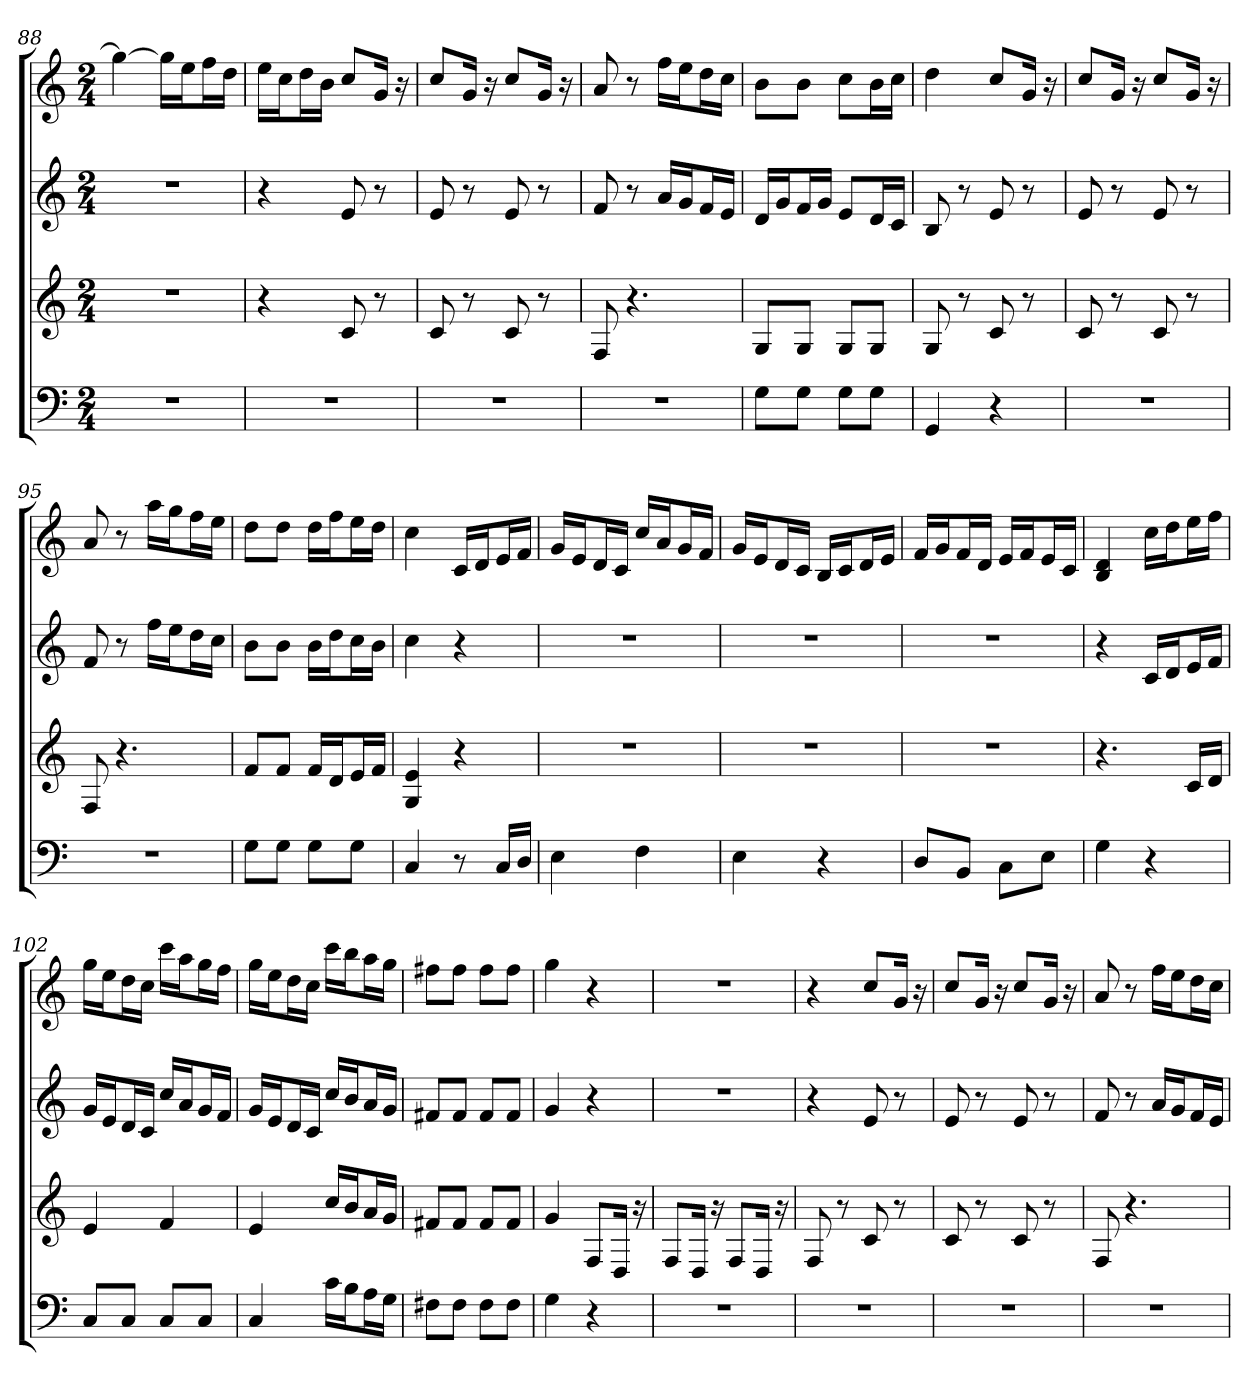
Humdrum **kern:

**kern	**kern	**kern	**kern
*part4	*part3	*part2	*part1
*staff4	*staff3	*staff2	*staff1
*k[]	*k[]	*k[]	*k[]
*C:	*C:	*C:	*C:
*M2/4	*M2/4	*M2/4	*M2/4
=88	=88	=88	=88
2r	2r	2r	4gg_
.	.	.	16ggLL]
.	.	.	16eeJ
.	.	.	16ffL
.	.	.	16ddJJ
=89	=89	=89	=89
2r	4r	4r	16eeLL
.	.	.	16ccJ
.	.	.	16ddL
.	.	.	16bJJ
.	8c	8e	8ccL
.	8r	8r	16gJk
.	.	.	16r
=90	=90	=90	=90
2r	8c	8e	8ccL
.	8r	8r	16gJk
.	.	.	16r
.	8c	8e	8ccL
.	8r	8r	16gJk
.	.	.	16r
=91	=91	=91	=91
2r	8F	8f	8a
.	4.r	8r	8r
.	.	16aLL	16ffLL
.	.	16gJ	16eeJ
.	.	16fL	16ddL
.	.	16eJJ	16ccJJ
=92	=92	=92	=92
8GL	8GL	16dLL	8bL
.	.	16gJ	.
8GJ	8GJ	16fL	8bJ
.	.	16gJJ	.
8GL	8GL	8eL	8ccL
8GJ	8GJ	16dL	16bL
.	.	16cJJ	16ccJJ
=93	=93	=93	=93
4GG	8G	8B	4dd
.	8r	8r	.
4r	8c	8e	8ccL
.	8r	8r	16gJk
.	.	.	16r
=94	=94	=94	=94
2r	8c	8e	8ccL
.	8r	8r	16gJk
.	.	.	16r
.	8c	8e	8ccL
.	8r	8r	16gJk
.	.	.	16r
=95	=95	=95	=95
2r	8F	8f	8a
.	4.r	8r	8r
.	.	16ffLL	16aaLL
.	.	16eeJ	16ggJ
.	.	16ddL	16ffL
.	.	16ccJJ	16eeJJ
=96	=96	=96	=96
8GL	8fL	8bL	8ddL
8GJ	8fJ	8bJ	8ddJ
8GL	16fLL	16bLL	16ddLL
.	16dJ	16ddJ	16ffJ
8GJ	16eL	16ccL	16eeL
.	16fJJ	16bJJ	16ddJJ
=97	=97	=97	=97
4C	4G 4e	4cc	4cc
8r	4r	4r	16cLL
.	.	.	16dJ
16CLL	.	.	16eL
16DJJ	.	.	16fJJ
=98	=98	=98	=98
4E	2r	2r	16gLL
.	.	.	16eJ
.	.	.	16dL
.	.	.	16cJJ
4F	.	.	16ccLL
.	.	.	16aJ
.	.	.	16gL
.	.	.	16fJJ
=99	=99	=99	=99
4E	2r	2r	16gLL
.	.	.	16eJ
.	.	.	16dL
.	.	.	16cJJ
4r	.	.	16BLL
.	.	.	16cJ
.	.	.	16dL
.	.	.	16eJJ
=100	=100	=100	=100
8DL	2r	2r	16fLL
.	.	.	16gJ
8BBJ	.	.	16fL
.	.	.	16dJJ
8CL	.	.	16eLL
.	.	.	16fJ
8EJ	.	.	16eL
.	.	.	16cJJ
=101	=101	=101	=101
4G	4.r	4r	4B 4d
4r	.	16cLL	16ccLL
.	.	16dJ	16ddJ
.	16cLL	16eL	16eeL
.	16dJJ	16fJJ	16ffJJ
=102	=102	=102	=102
8CL	4e	16gLL	16ggLL
.	.	16eJ	16eeJ
8CJ	.	16dL	16ddL
.	.	16cJJ	16ccJJ
8CL	4f	16ccLL	16cccLL
.	.	16aJ	16aaJ
8CJ	.	16gL	16ggL
.	.	16fJJ	16ffJJ
=103	=103	=103	=103
4C	4e	16gLL	16ggLL
.	.	16eJ	16eeJ
.	.	16dL	16ddL
.	.	16cJJ	16ccJJ
16cLL	16ccLL	16ccLL	16cccLL
16BJ	16bJ	16bJ	16bbJ
16AL	16aL	16aL	16aaL
16GJJ	16gJJ	16gJJ	16ggJJ
=104	=104	=104	=104
8F#XL	8f#XL	8f#XL	8ff#XL
8F#J	8f#J	8f#J	8ff#J
8F#L	8f#L	8f#L	8ff#L
8F#J	8f#J	8f#J	8ff#J
=105	=105	=105	=105
4G	4g	4g	4gg
4r	8FL	4r	4r
.	16DJk	.	.
.	16r	.	.
=106	=106	=106	=106
2r	8FL	2r	2r
.	16DJk	.	.
.	16r	.	.
.	8FL	.	.
.	16DJk	.	.
.	16r	.	.
=107	=107	=107	=107
2r	8F	4r	4r
.	8r	.	.
.	8c	8e	8ccL
.	8r	8r	16gJk
.	.	.	16r
=108	=108	=108	=108
2r	8c	8e	8ccL
.	8r	8r	16gJk
.	.	.	16r
.	8c	8e	8ccL
.	8r	8r	16gJk
.	.	.	16r
=109	=109	=109	=109
2r	8F	8f	8a
.	4.r	8r	8r
.	.	16aLL	16ffLL
.	.	16gJ	16eeJ
.	.	16fL	16ddL
.	.	16eJJ	16ccJJ
=	=	=	=
*-	*-	*-	*-
